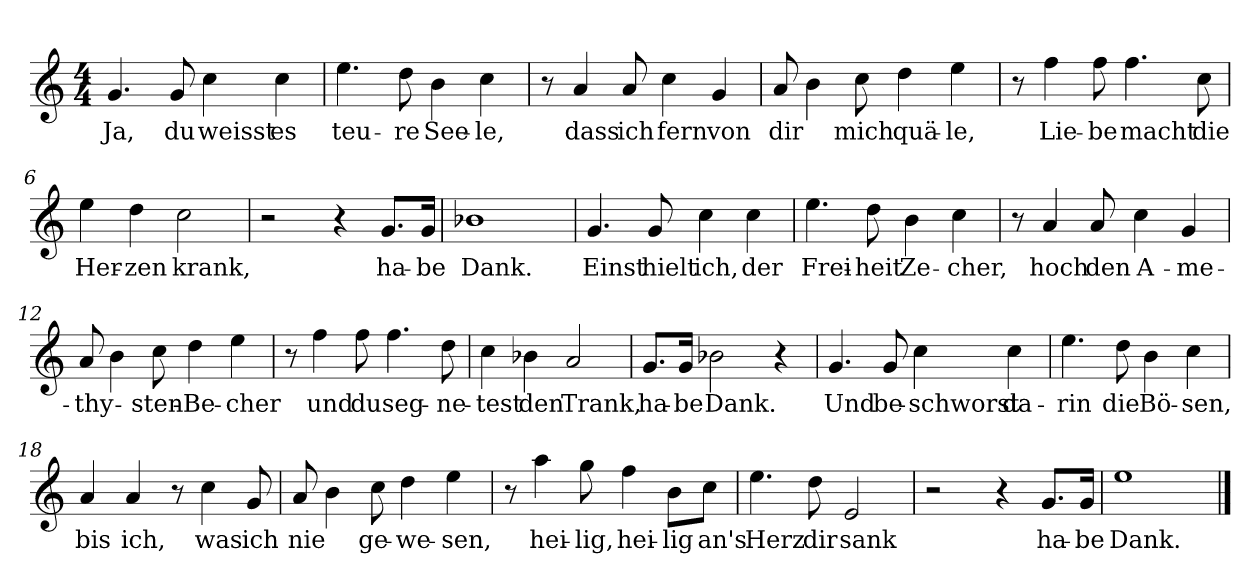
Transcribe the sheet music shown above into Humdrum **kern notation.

**kern	**text
*part1	*part1
*staff1	*staff1
*clefG2	*
*k[]	*
*M4/4	*
=1	=1
!	!LO:LY:b
4.g/	Ja,
!	!LO:LY:b
8g/	du
!	!LO:LY:b
4cc\	weisst
!	!LO:LY:b
4cc\	es
=2	=2
!	!LO:LY:b
4.ee\	teu-
!	!LO:LY:b
8dd\	-re
!	!LO:LY:b
4b\	See-
!	!LO:LY:b
4cc\	-le,
=3	=3
8r	.
!	!LO:LY:b
4a/	dass
!	!LO:LY:b
8a/	ich
!	!LO:LY:b
4cc\	fern
!	!LO:LY:b
4g/	von
=4	=4
!	!LO:LY:b
8a/	dir
4b\	.
!	!LO:LY:b
8cc\	mich
!	!LO:LY:b
4dd\	quä-
!	!LO:LY:b
4ee\	-le,
=5	=5
8r	.
!	!LO:LY:b
4ff\	Lie-
!	!LO:LY:b
8ff\	-be
!	!LO:LY:b
4.ff\	macht
!	!LO:LY:b
8cc\	die
=6	=6
!	!LO:LY:b
4ee\	Her-
!	!LO:LY:b
4dd\	-zen
!	!LO:LY:b
2cc\	krank,
=7	=7
2r	.
4r	.
!	!LO:LY:b
8.g/L	ha-
!	!LO:LY:b
16g/Jk	-be
!!LO:LB:g=z
=8	=8
!	!LO:LY:b
1b-X	Dank.
=9	=9
!	!LO:LY:b
4.g/	Einst
!	!LO:LY:b
8g/	hielt
!	!LO:LY:b
4cc\	ich,
!	!LO:LY:b
4cc\	der
=10	=10
!	!LO:LY:b
4.ee\	Frei-
!	!LO:LY:b
8dd\	-heit
!	!LO:LY:b
4b\	Ze-
!	!LO:LY:b
4cc\	-cher,
=11	=11
8r	.
!	!LO:LY:b
4a/	hoch
!	!LO:LY:b
8a/	den
!	!LO:LY:b
4cc\	A-
!	!LO:LY:b
4g/	-me-
=12	=12
!	!LO:LY:b
8a/	-thy-
4b\	.
!	!LO:LY:b
8cc\	-sten-
!	!LO:LY:b
4dd\	Be-
!	!LO:LY:b
4ee\	-cher
=13	=13
8r	.
!	!LO:LY:b
4ff\	und
!	!LO:LY:b
8ff\	du
!	!LO:LY:b
4.ff\	seg-
!	!LO:LY:b
8dd\	-ne-
=14	=14
!	!LO:LY:b
4cc\	-test
!	!LO:LY:b
4b-X\	den
!	!LO:LY:b
2a/	Trank,
!!LO:LB:g=z
=15	=15
!	!LO:LY:b
8.g/L	ha-
!	!LO:LY:b
16g/Jk	-be
!	!LO:LY:b
2b-X\	Dank.
4r	.
=16	=16
!	!LO:LY:b
4.g/	Und
!	!LO:LY:b
8g/	be-
!	!LO:LY:b
4cc\	-schworst
!	!LO:LY:b
4cc\	da-
=17	=17
!	!LO:LY:b
4.ee\	-rin
!	!LO:LY:b
8dd\	die
!	!LO:LY:b
4b\	Bö-
!	!LO:LY:b
4cc\	-sen,
=18	=18
!	!LO:LY:b
4a/	bis
!	!LO:LY:b
4a/	ich,
8r	.
!	!LO:LY:b
4cc\	was
!	!LO:LY:b
8g/	ich
=19	=19
!	!LO:LY:b
8a/	nie
4b\	.
!	!LO:LY:b
8cc\	ge-
!	!LO:LY:b
4dd\	-we-
!	!LO:LY:b
4ee\	-sen,
=20	=20
8r	.
!	!LO:LY:b
4aa\	hei-
!	!LO:LY:b
8gg\	-lig,
!	!LO:LY:b
4ff\	hei-
!	!LO:LY:b
8b\L	-lig
!	!LO:LY:b
8cc\J	an's
!!LO:LB:g=z
=21	=21
!	!LO:LY:b
4.ee\	Herz
!	!LO:LY:b
8dd\	dir
!	!LO:LY:b
2e/	sank
=22	=22
2r	.
4r	.
!	!LO:LY:b
8.g/L	ha-
!	!LO:LY:b
16g/Jk	-be
=23	=23
!	!LO:LY:b
1ee	Dank.
==	==
*-	*-
